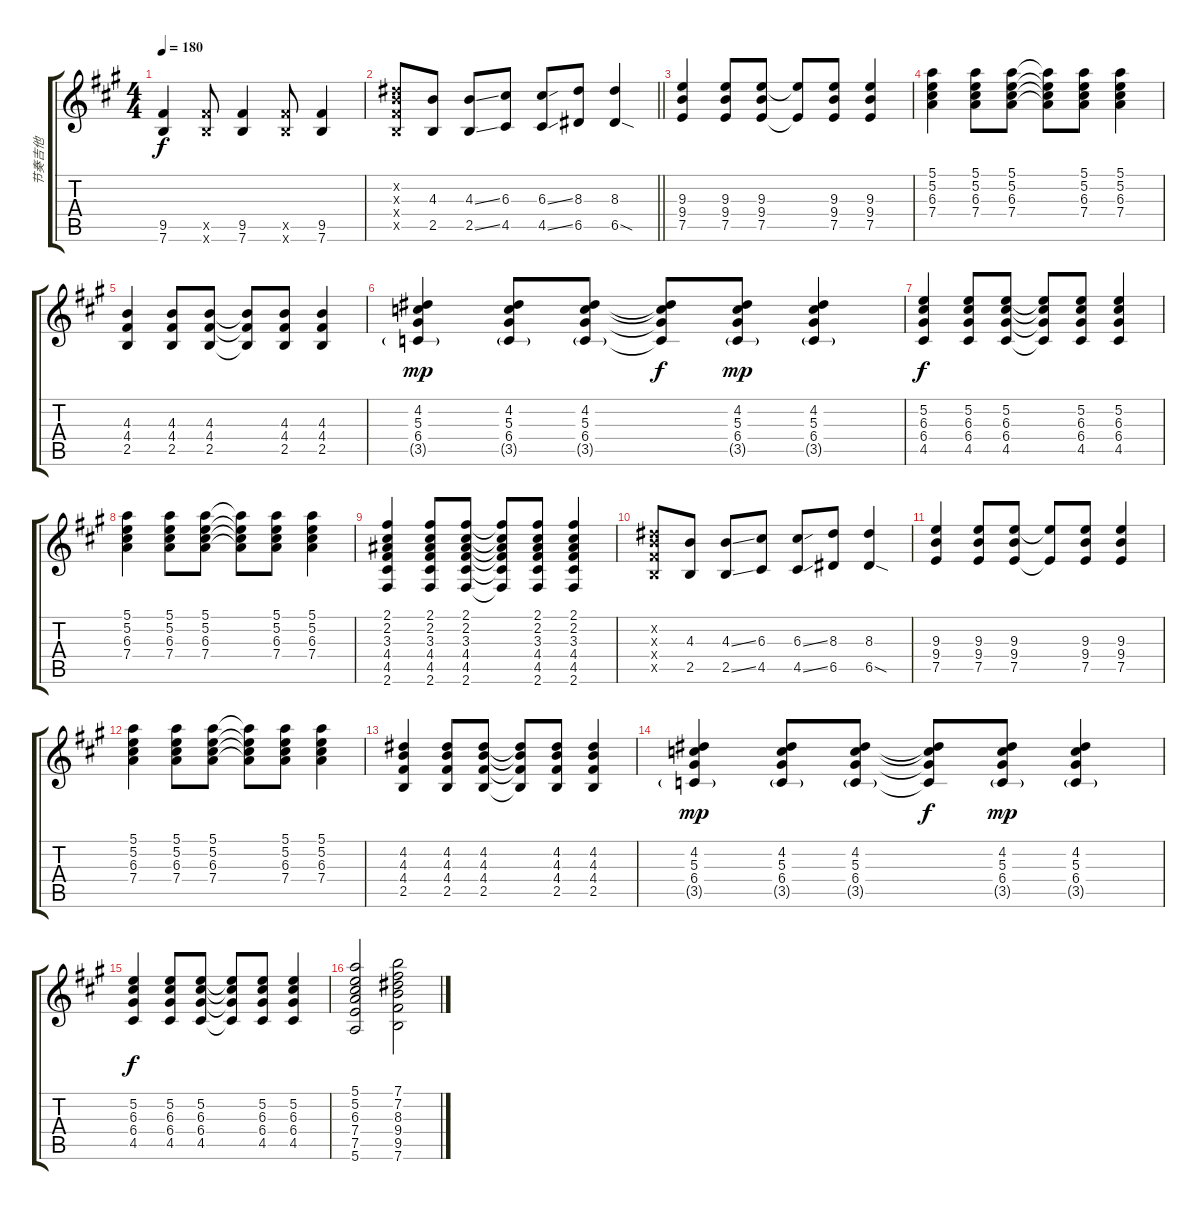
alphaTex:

\track ("节奏吉他" "节奏吉他") {instrument distortionguitar}
\staff {score tabs}
\tuning (E4 B3 G3 D3 A2 E2) {hide}
\ts (4 4)
\tempo 180
\clef g2
\ks a
(9.5 7.6).4{dy f} (9.5{x} 7.6{x}).8 (9.5 7.6).4 (9.5{x} 7.6{x}).8 (9.5 7.6).4 |
\barLineRight lightlight
(4.2{x} 4.3{x} 4.4{x} 2.5{x}).8 (4.3 2.5).8 (4.3{ss} 2.5{ss}).8 (6.3 4.5).8 (6.3{ss} 4.5{ss}).8 (8.3 6.5).8 (8.3 6.5{sod}).4 |
(9.3 9.4 7.5).4 (9.3 9.4 7.5).8 (9.3 9.4 7.5).8 (9.3{t} 7.5{t}).8 (9.3 9.4 7.5).8 (9.3 9.4 7.5).4 |
(5.1 5.2 6.3 7.4).4 (5.1 5.2 6.3 7.4).8 (5.1 5.2 6.3 7.4).8 (5.1{t} 5.2{t} 6.3{t} 7.4{t}).8 (5.1 5.2 6.3 7.4).8 (5.1 5.2 6.3 7.4).4 |
(4.3 4.4 2.5).4 (4.3 4.4 2.5).8 (4.3 4.4 2.5).8 (4.3{t} 4.4{t} 2.5{t}).8 (4.3 4.4 2.5).8 (4.3 4.4 2.5).4 |
(4.2 5.3 6.4 3.5{g}).4{dy mp} (4.2 5.3 6.4 3.5{g}).8 (4.2 5.3 6.4 3.5{g}).8 (4.2{t} 5.3{t} 6.4{t} 3.5{t}).8{dy f} (4.2 5.3 6.4 3.5{g}).8{dy mp} (4.2 5.3 6.4 3.5{g}).4 |
(5.2 6.3 6.4 4.5).4{dy f} (5.2 6.3 6.4 4.5).8 (5.2 6.3 6.4 4.5).8 (5.2{t} 6.3{t} 6.4{t} 4.5{t}).8 (5.2 6.3 6.4 4.5).8 (5.2 6.3 6.4 4.5).4 |
(5.1 5.2 6.3 7.4).4 (5.1 5.2 6.3 7.4).8 (5.1 5.2 6.3 7.4).8 (5.1{t} 5.2{t} 6.3{t} 7.4{t}).8 (5.1 5.2 6.3 7.4).8 (5.1 5.2 6.3 7.4).4 |
(2.1 2.2 3.3 4.4 4.5 2.6).4 (2.1 2.2 3.3 4.4 4.5 2.6).8 (2.1 2.2 3.3 4.4 4.5 2.6).8 (2.1{t} 2.2{t} 3.3{t} 4.4{t} 4.5{t} 2.6{t}).8 (2.1 2.2 3.3 4.4 4.5 2.6).8 (2.1 2.2 3.3 4.4 4.5 2.6).4 |
(4.2{x} 4.3{x} 4.4{x} 2.5{x}).8 (4.3 2.5).8 (4.3{ss} 2.5{ss}).8 (6.3 4.5).8 (6.3{ss} 4.5{ss}).8 (8.3 6.5).8 (8.3 6.5{sod}).4 |
(9.3 9.4 7.5).4 (9.3 9.4 7.5).8 (9.3 9.4 7.5).8 (9.3{t} 7.5{t}).8 (9.3 9.4 7.5).8 (9.3 9.4 7.5).4 |
(5.1 5.2 6.3 7.4).4 (5.1 5.2 6.3 7.4).8 (5.1 5.2 6.3 7.4).8 (5.1{t} 5.2{t} 6.3{t} 7.4{t}).8 (5.1 5.2 6.3 7.4).8 (5.1 5.2 6.3 7.4).4 |
(4.2 4.3 4.4 2.5).4 (4.2 4.3 4.4 2.5).8 (4.2 4.3 4.4 2.5).8 (4.2{t} 4.3{t} 4.4{t} 2.5{t}).8 (4.2 4.3 4.4 2.5).8 (4.2 4.3 4.4 2.5).4 |
(4.2 5.3 6.4 3.5{g}).4{dy mp} (4.2 5.3 6.4 3.5{g}).8 (4.2 5.3 6.4 3.5{g}).8 (4.2{t} 5.3{t} 6.4{t} 3.5{t}).8{dy f} (4.2 5.3 6.4 3.5{g}).8{dy mp} (4.2 5.3 6.4 3.5{g}).4 |
(5.2 6.3 6.4 4.5).4{dy f} (5.2 6.3 6.4 4.5).8 (5.2 6.3 6.4 4.5).8 (5.2{t} 6.3{t} 6.4{t} 4.5{t}).8 (5.2 6.3 6.4 4.5).8 (5.2 6.3 6.4 4.5).4 |
(5.1 5.2 6.3 7.4 7.5 5.6).2 (7.1 7.2 8.3 9.4 9.5 7.6).2
